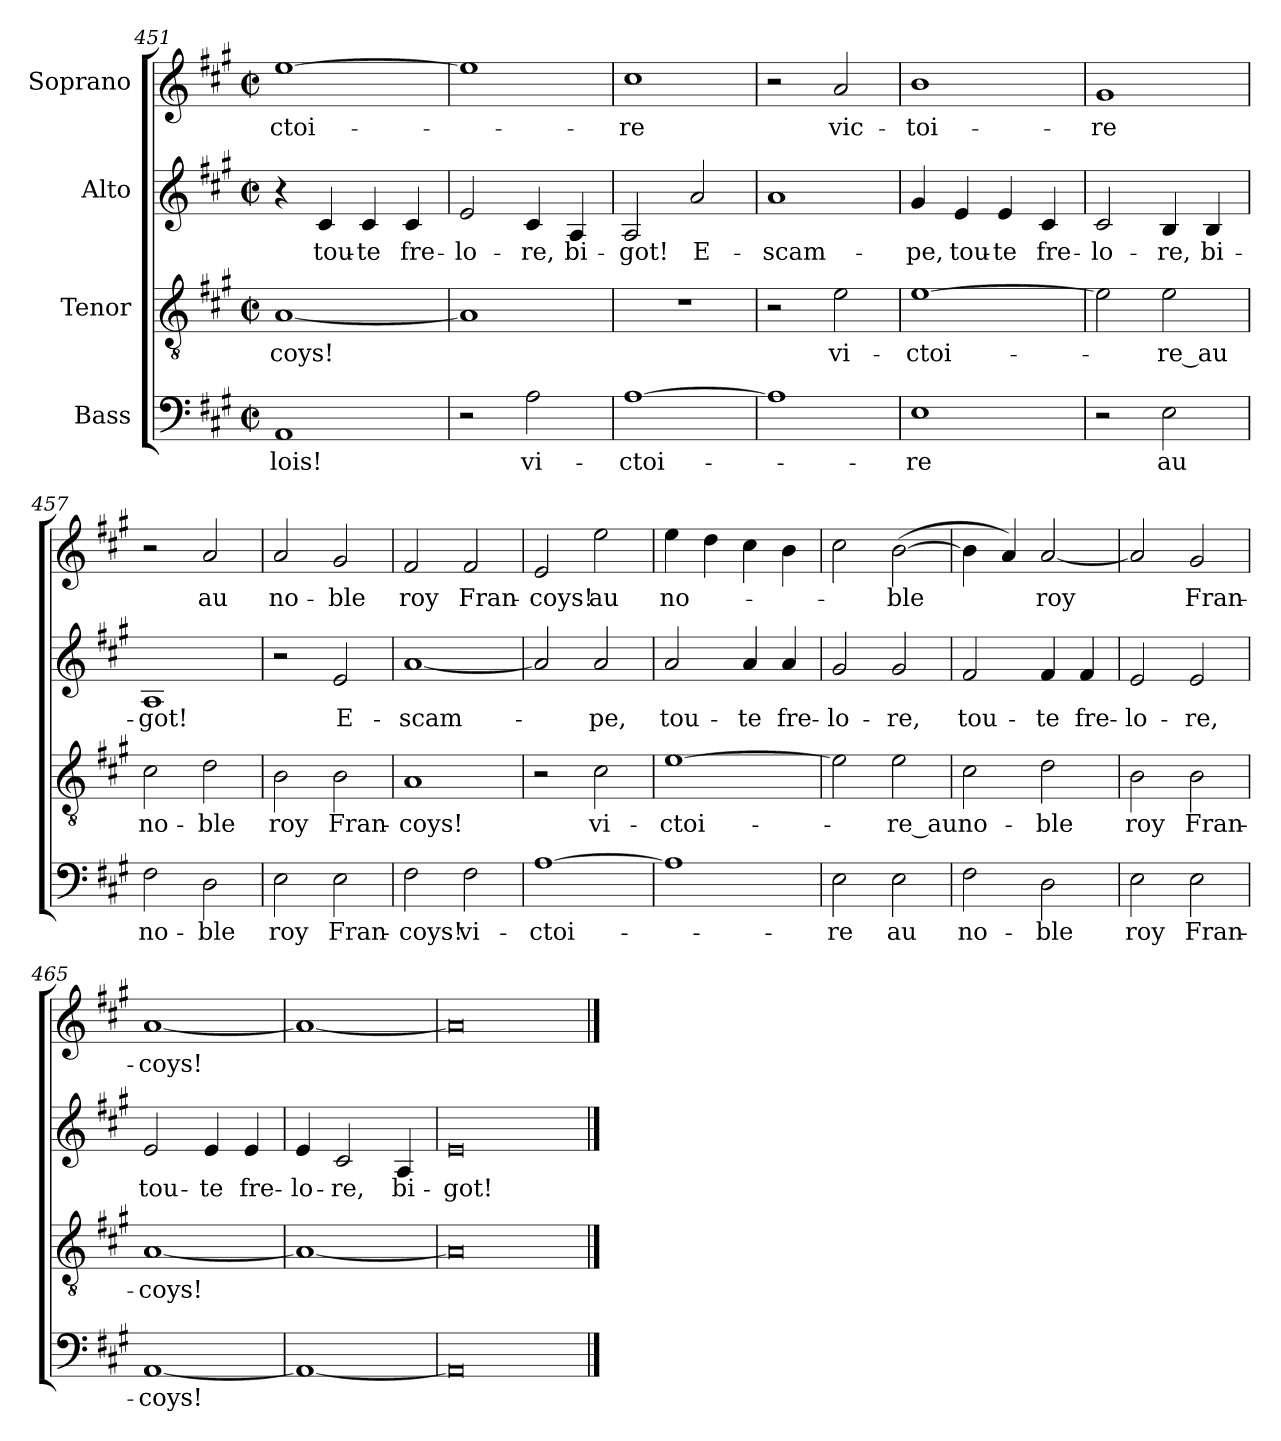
**kern	**text	**kern	**text	**kern	**text	**kern	**text
*part4	*part4	*part3	*part3	*part2	*part2	*part1	*part1
*staff4	*staff4	*staff3	*staff3	*staff2	*staff2	*staff1	*staff1
*I"Bass	*	*I"Tenor	*	*I"Alto	*	*I"Soprano	*
*clefF4	*	*clefGv2	*	*clefG2	*	*clefG2	*
*k[f#c#g#]	*	*k[f#c#g#]	*	*k[f#c#g#]	*	*k[f#c#g#]	*
*A:	*	*A:	*	*A:	*	*A:	*
*M2/2	*	*M2/2	*	*M2/2	*	*M2/2	*
*met(c|)	*	*met(c|)	*	*met(c|)	*	*met(c|)	*
=451	=451	=451	=451	=451	=451	=451	=451
1AA	-lois!	[1A	-coys!	4r	.	[1ee	-ctoi-
.	.	.	.	4c#/	tou-	.	.
.	.	.	.	4c#/	-te	.	.
.	.	.	.	4c#/	fre-	.	.
=452	=452	=452	=452	=452	=452	=452	=452
2r	.	1A]	.	2e/	-lo-	1ee]	.
2A\	vi-	.	.	4c#/	-re,	.	.
.	.	.	.	4A/	bi-	.	.
=453	=453	=453	=453	=453	=453	=453	=453
[1A	-ctoi-	1r	.	2A/	-got!	1cc#	-re
.	.	.	.	2a/	E-	.	.
!!LO:LB:g=z
=454	=454	=454	=454	=454	=454	=454	=454
1A]	.	2r	.	1a	-scam-	2r	.
.	.	2e\	vi-	.	.	2a/	vic-
=455	=455	=455	=455	=455	=455	=455	=455
1E	-re	[1e	-ctoi-	4g#/	-pe,	1b	-toi-
.	.	.	.	4e/	tou-	.	.
.	.	.	.	4e/	-te	.	.
.	.	.	.	4c#/	fre-	.	.
=456	=456	=456	=456	=456	=456	=456	=456
2r	.	2e\]	.	2c#/	-lo-	1g#	-re
2E\	au	2e\	-re_au	4B/	-re,	.	.
.	.	.	.	4B/	bi-	.	.
=457	=457	=457	=457	=457	=457	=457	=457
2F#\	no-	2c#\	no-	1A	-got!	2r	.
2D\	-ble	2d\	-ble	.	.	2a/	au
=458	=458	=458	=458	=458	=458	=458	=458
2E\	roy	2B\	roy	2r	.	2a/	no-
2E\	Fran-	2B\	Fran-	2e/	E-	2g#/	-ble
=459	=459	=459	=459	=459	=459	=459	=459
2F#\	-coys!	1A	-coys!	[1a	-scam-	2f#/	roy
2F#\	vi-	.	.	.	.	2f#/	Fran-
=460	=460	=460	=460	=460	=460	=460	=460
[1A	-ctoi-	2r	.	2a/]	.	2e/	-coys!
.	.	2c#\	vi-	2a/	-pe,	2ee\	au
!!LO:LB:g=z
=461	=461	=461	=461	=461	=461	=461	=461
1A]	.	[1e	-ctoi-	2a/	tou-	4ee\	no-
.	.	.	.	.	.	4dd\	.
.	.	.	.	4a/	-te	4cc#\	.
.	.	.	.	4a/	fre-	4b\	.
=462	=462	=462	=462	=462	=462	=462	=462
2E\	-re	2e\]	.	2g#/	-lo-	2cc#\	.
2E\	au	2e\	-re_au	2g#/	-re,	([2b\	-ble
=463	=463	=463	=463	=463	=463	=463	=463
2F#\	no-	2c#\	no-	2f#/	tou-	4b\]	.
.	.	.	.	.	.	4a/)	.
2D\	-ble	2d\	-ble	4f#/	-te	[2a/	roy
.	.	.	.	4f#/	fre-	.	.
=464	=464	=464	=464	=464	=464	=464	=464
2E\	roy	2B\	roy	2e/	-lo-	2a/]	.
2E\	Fran-	2B\	Fran-	2e/	-re,	2g#/	Fran-
=465	=465	=465	=465	=465	=465	=465	=465
[1AA	-coys!	[1A	-coys!	2e/	tou-	[1a	-coys!
.	.	.	.	4e/	-te	.	.
.	.	.	.	4e/	fre-	.	.
=466	=466	=466	=466	=466	=466	=466	=466
1AA_	.	1A_	.	4e/	-lo-	1a_	.
.	.	.	.	2c#/	-re,	.	.
.	.	.	.	4A/	bi-	.	.
=467	=467	=467	=467	=467	=467	=467	=467
0AA]	.	0A]	.	0e	-got!	0a]	.
==	==	==	==	==	==	==	==
*-	*-	*-	*-	*-	*-	*-	*-
